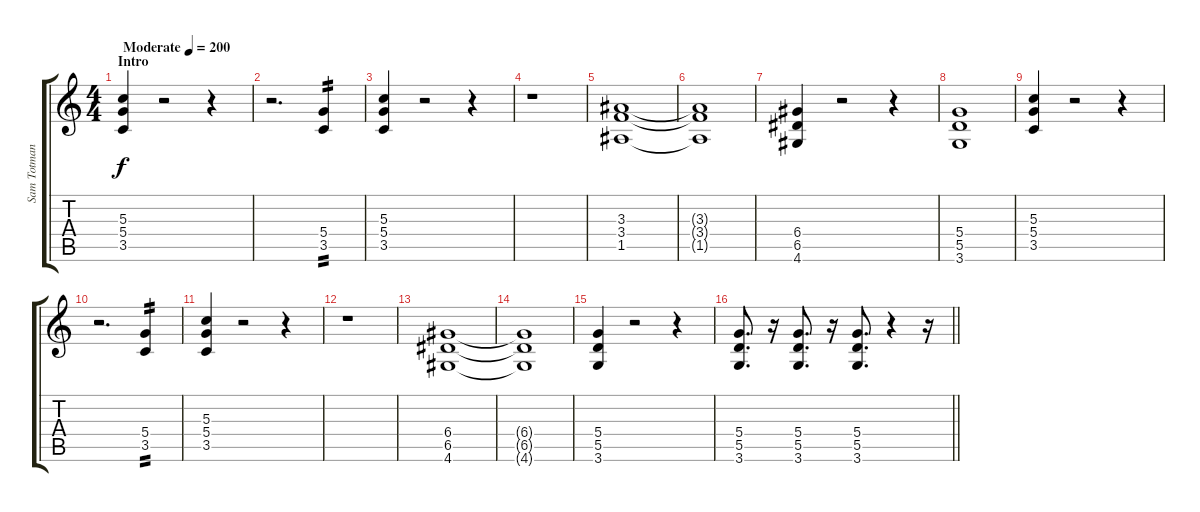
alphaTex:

\track ("Sam Totman (Rythm Guitar)" "Sam Totman") {instrument distortionguitar}
\staff {score tabs}
\tuning (E4 B3 G3 D3 A2 E2) {hide}
\ts (4 4)
\section ("" "Intro")
\tempo (200 "Moderate")
\clef g2
\ks aminor
(5.3 5.4 3.5).4{dy f instrument distortionguitar} r.2 r.4 |
r.2{d} (5.4 3.5).4{tp 2} |
(5.3 5.4 3.5).4 r.2 r.4 |
r.1 |
(3.3 3.4 1.5).1 |
(3.3{t} 3.4{t} 1.5{t}).1 |
(6.4 6.5 4.6).4 r.2 r.4 |
(5.4 5.5 3.6).1 |
(5.3 5.4 3.5).4 r.2 r.4 |
r.2{d} (5.4 3.5).4{tp 2} |
(5.3 5.4 3.5).4 r.2 r.4 |
r.1 |
(6.4 6.5 4.6).1 |
(6.4{t} 6.5{t} 4.6{t}).1 |
(5.4 5.5 3.6).4 r.2 r.4 |
\barLineRight lightlight
(5.4 5.5 3.6).8{d} r.16 (5.4 5.5 3.6).8{d} r.16 (5.4 5.5 3.6).8{d} r.4 r.16
